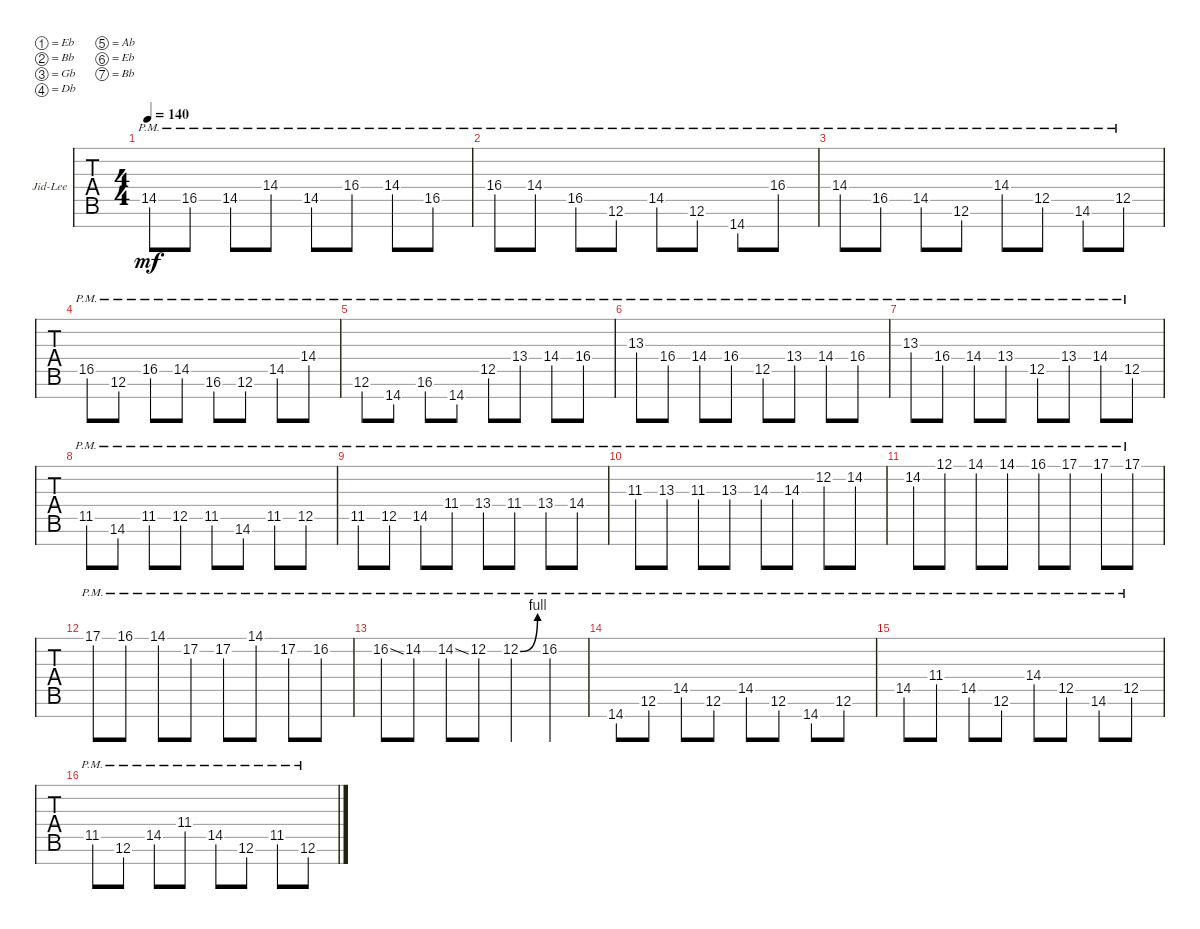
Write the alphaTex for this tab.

\defaultSystemsLayout 4
\bracketExtendMode groupsimilarinstruments
\firstSystemTrackNameOrientation horizontal
\otherSystemsTrackNameOrientation horizontal
\track ("Jid-Lee" "Jid-Lee") {instrument distortionguitar}
\staff {tabs}
\tuning (Eb4 Bb3 Gb3 Db3 Ab2 Eb2 Bb1)
\ts (4 4)
\tempo 140
\clef g2
\scale
0.333333
\ks c
14.5{pm}.8{dy mf} 16.5{pm}.8 14.5{pm}.8 14.4{pm}.8 14.5{pm}.8 16.4{pm}.8 14.4{pm}.8 16.5{pm}.8 |
\scale
0.333333 16.4{pm}.8 14.4{pm}.8 16.5{pm}.8 12.6{pm}.8 14.5{pm}.8 12.6{pm}.8 14.7{pm}.8 16.4{pm}.8 |
\scale
0.333333 14.4{pm}.8 16.5{pm}.8 14.5{pm}.8 12.6{pm}.8 14.4{pm}.8 12.5{pm}.8 14.6{pm}.8 12.5{pm}.8 |
\scale
0.333333 16.5{pm}.8 12.6{pm}.8 16.5{pm}.8 14.5{pm}.8 16.6{pm}.8 12.6{pm}.8 14.5{pm}.8 14.4{pm}.8 |
\scale
0.333333 12.6{pm}.8 14.7{pm}.8 16.6{pm}.8 14.7{pm}.8 12.5{pm}.8 13.4{pm}.8 14.4{pm}.8 16.4{pm}.8 |
\scale
0.333333 13.3{pm}.8 16.4{pm}.8 14.4{pm}.8 16.4{pm}.8 12.5{pm}.8 13.4{pm}.8 14.4{pm}.8 16.4{pm}.8 |
\scale
0.333333 13.3{pm}.8 16.4{pm}.8 14.4{pm}.8 13.4{pm}.8 12.5{pm}.8 13.4{pm}.8 14.4{pm}.8 12.5{pm}.8 |
\scale
0.333333 11.5{pm}.8 14.6{pm}.8 11.5{pm}.8 12.5{pm}.8 11.5{pm}.8 14.6{pm}.8 11.5{pm}.8 12.5{pm}.8 |
\scale
0.333333 11.5{pm}.8 12.5{pm}.8 14.5{pm}.8 11.4{pm}.8 13.4{pm}.8 11.4{pm}.8 13.4{pm}.8 14.4{pm}.8 |
\scale
0.333333 11.3{pm}.8 13.3{pm}.8 11.3{pm}.8 13.3{pm}.8 14.3{pm}.8 14.3{pm}.8 12.2{pm}.8 14.2{pm}.8 |
\scale
0.333333 14.2{pm}.8 12.1{pm}.8 14.1{pm}.8 14.1{pm}.8 16.1{pm}.8 17.1{pm}.8 17.1{pm}.8 17.1{pm}.8 |
\scale
0.333333 17.1{pm}.8 16.1{pm}.8 14.1{pm}.8 17.2{pm}.8 17.2{pm}.8 14.1{pm}.8 17.2{pm}.8 16.2{pm}.8 |
\scale
0.333333 16.2{ss pm}.8 14.2{pm}.8 14.2{ss pm}.8 12.2{pm}.8 12.2{be (bend 0 0 60 4) pm}.4 16.2{pm}.4 |
14.7{pm}.8 12.6{pm}.8 14.5{pm}.8 12.6{pm}.8 14.5{pm}.8 12.6{pm}.8 14.7{pm}.8 12.6{pm}.8 |
14.5{pm}.8 11.4{pm}.8 14.5{pm}.8 12.6{pm}.8 14.4{pm}.8 12.5{pm}.8 14.6{pm}.8 12.5{pm}.8 |
11.5{pm}.8 12.6{pm}.8 14.5{pm}.8 11.4{pm}.8 14.5{pm}.8 12.6{pm}.8 11.5{pm}.8 12.6{pm}.8
